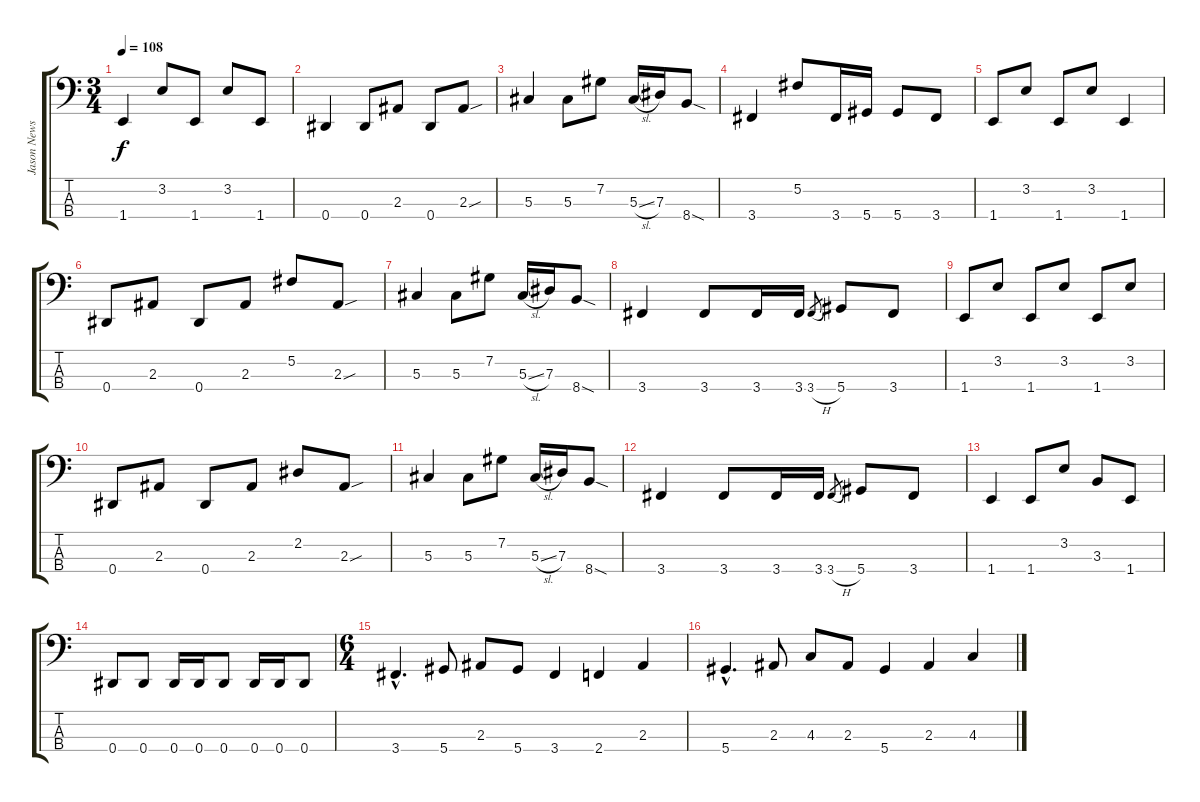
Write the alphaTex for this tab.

\track ("Jason Newsted (Bass)" "Jason News") {instrument electricbasspick}
\staff {score tabs}
\tuning (Gb2 Db2 Ab1 Eb1) {hide}
\ts (3 4)
\tempo 108
\clef f4
\ks c
1.4.4{dy f} 3.2.8 1.4.8 3.2.8 1.4.8 |
0.4.4 0.4.8 2.3.8 0.4.8 2.3{sou}.8 |
5.3.4 5.3.8 7.2.8 5.3{sl}.16 7.3.16 8.4{sod}.8 |
3.4.4 5.2.8 3.4.16 5.4.16 5.4.8 3.4.8 |
1.4.8 3.2.8 1.4.8 3.2.8 1.4.4 |
0.4.8 2.3.8 0.4.8 2.3.8 5.2.8 2.3{sou}.8 |
5.3.4 5.3.8 7.2.8 5.3{sl}.16 7.3.16 8.4{sod}.8 |
3.4.4 3.4.8 3.4.16 3.4.16 3.4{h}.8{gr} 5.4.8 3.4.8 |
1.4.8 3.2.8 1.4.8 3.2.8 1.4.8 3.2.8 |
0.4.8 2.3.8 0.4.8 2.3.8 2.2.8 2.3{sou}.8 |
5.3.4 5.3.8 7.2.8 5.3{sl}.16 7.3.16 8.4{sod}.8 |
3.4.4 3.4.8 3.4.16 3.4.16 3.4{h}.8{gr} 5.4.8 3.4.8 |
1.4.4 1.4.8 3.2.8 3.3.8 1.4.8 |
0.4.8 0.4.8 0.4.16 0.4.16 0.4.8 0.4.16 0.4.16 0.4.8 |
\ts (6 4)
3.4{hac}.4{d} 5.4.8 2.3.8 5.4.8 3.4.4 2.4.4 2.3.4 |
5.4{hac}.4{d} 2.3.8 4.3.8 2.3.8 5.4.4 2.3.4 4.3.4
